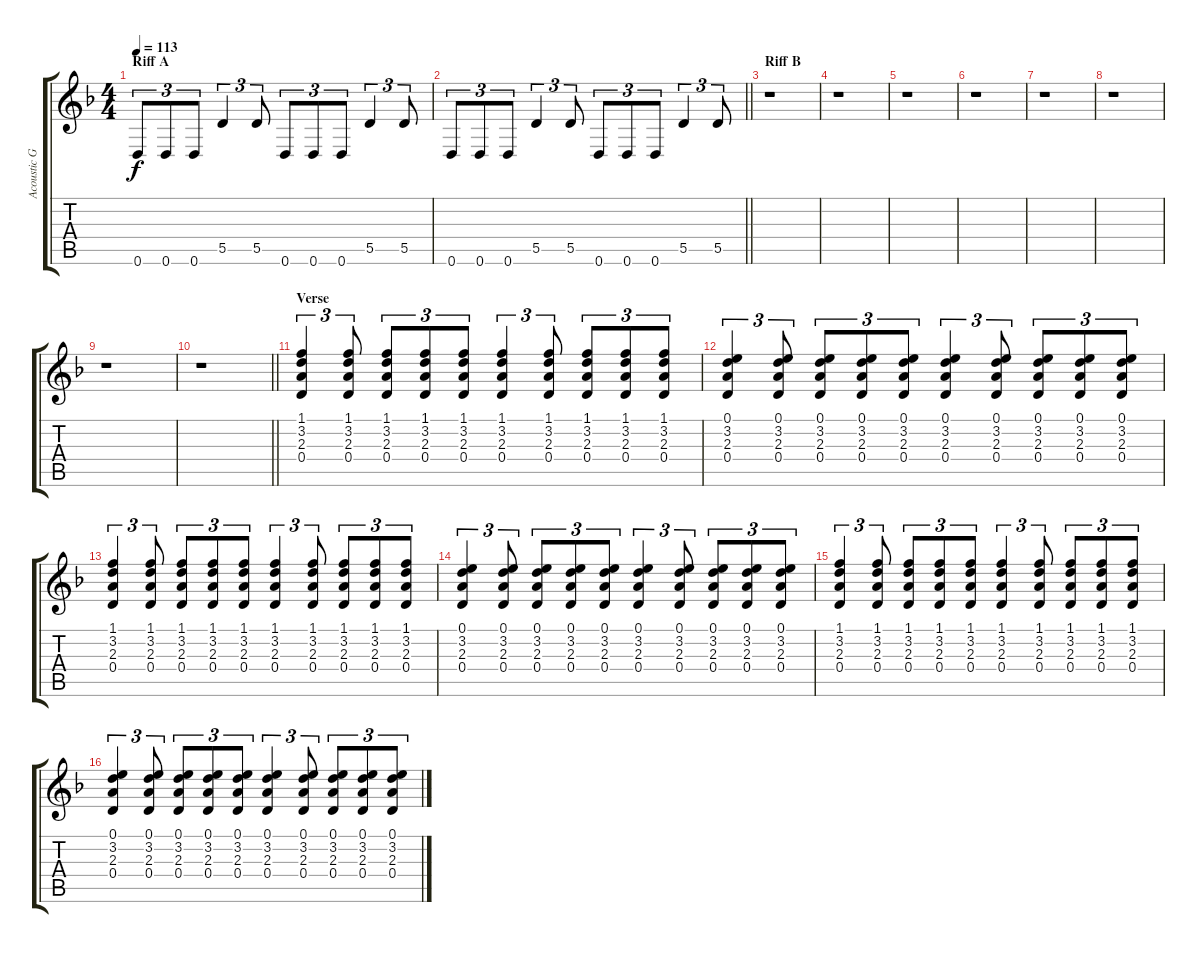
\track ("Acoustic Guitar" "Acoustic G") {instrument acousticguitarsteel}
\staff {score tabs}
\tuning (E4 B3 G3 D3 A2 D2) {hide}
\ts (4 4)
\section ("" "Riff A")
\tempo 113
\clef g2
\ks dminor
0.6.8{tu (3 2) dy f instrument acousticguitarsteel} 0.6.8{tu (3 2)} 0.6.8{tu (3 2)} 5.5.4{tu (3 2)} 5.5.8{tu (3 2)} 0.6.8{tu (3 2)} 0.6.8{tu (3 2)} 0.6.8{tu (3 2)} 5.5.4{tu (3 2)} 5.5.8{tu (3 2)} |
\barLineRight lightlight
0.6.8{tu (3 2)} 0.6.8{tu (3 2)} 0.6.8{tu (3 2)} 5.5.4{tu (3 2)} 5.5.8{tu (3 2)} 0.6.8{tu (3 2)} 0.6.8{tu (3 2)} 0.6.8{tu (3 2)} 5.5.4{tu (3 2)} 5.5.8{tu (3 2)} |
\section ("" "Riff B")
r.1 |
r.1 |
r.1 |
r.1 |
r.1 |
r.1 |
r.1 |
\barLineRight lightlight
r.1 |
\section ("" "Verse")
(1.1 3.2 2.3 0.4).4{tu (3 2) volume 6 balance 13} (1.1 3.2 2.3 0.4).8{tu (3 2)} (1.1 3.2 2.3 0.4).8{tu (3 2)} (1.1 3.2 2.3 0.4).8{tu (3 2)} (1.1 3.2 2.3 0.4).8{tu (3 2)} (1.1 3.2 2.3 0.4).4{tu (3 2)} (1.1 3.2 2.3 0.4).8{tu (3 2)} (1.1 3.2 2.3 0.4).8{tu (3 2)} (1.1 3.2 2.3 0.4).8{tu (3 2)} (1.1 3.2 2.3 0.4).8{tu (3 2)} |
(0.1 3.2 2.3 0.4).4{tu (3 2)} (0.1 3.2 2.3 0.4).8{tu (3 2)} (0.1 3.2 2.3 0.4).8{tu (3 2)} (0.1 3.2 2.3 0.4).8{tu (3 2)} (0.1 3.2 2.3 0.4).8{tu (3 2)} (0.1 3.2 2.3 0.4).4{tu (3 2)} (0.1 3.2 2.3 0.4).8{tu (3 2)} (0.1 3.2 2.3 0.4).8{tu (3 2)} (0.1 3.2 2.3 0.4).8{tu (3 2)} (0.1 3.2 2.3 0.4).8{tu (3 2)} |
(1.1 3.2 2.3 0.4).4{tu (3 2)} (1.1 3.2 2.3 0.4).8{tu (3 2)} (1.1 3.2 2.3 0.4).8{tu (3 2)} (1.1 3.2 2.3 0.4).8{tu (3 2)} (1.1 3.2 2.3 0.4).8{tu (3 2)} (1.1 3.2 2.3 0.4).4{tu (3 2)} (1.1 3.2 2.3 0.4).8{tu (3 2)} (1.1 3.2 2.3 0.4).8{tu (3 2)} (1.1 3.2 2.3 0.4).8{tu (3 2)} (1.1 3.2 2.3 0.4).8{tu (3 2)} |
(0.1 3.2 2.3 0.4).4{tu (3 2)} (0.1 3.2 2.3 0.4).8{tu (3 2)} (0.1 3.2 2.3 0.4).8{tu (3 2)} (0.1 3.2 2.3 0.4).8{tu (3 2)} (0.1 3.2 2.3 0.4).8{tu (3 2)} (0.1 3.2 2.3 0.4).4{tu (3 2)} (0.1 3.2 2.3 0.4).8{tu (3 2)} (0.1 3.2 2.3 0.4).8{tu (3 2)} (0.1 3.2 2.3 0.4).8{tu (3 2)} (0.1 3.2 2.3 0.4).8{tu (3 2)} |
(1.1 3.2 2.3 0.4).4{tu (3 2)} (1.1 3.2 2.3 0.4).8{tu (3 2)} (1.1 3.2 2.3 0.4).8{tu (3 2)} (1.1 3.2 2.3 0.4).8{tu (3 2)} (1.1 3.2 2.3 0.4).8{tu (3 2)} (1.1 3.2 2.3 0.4).4{tu (3 2)} (1.1 3.2 2.3 0.4).8{tu (3 2)} (1.1 3.2 2.3 0.4).8{tu (3 2)} (1.1 3.2 2.3 0.4).8{tu (3 2)} (1.1 3.2 2.3 0.4).8{tu (3 2)} |
(0.1 3.2 2.3 0.4).4{tu (3 2)} (0.1 3.2 2.3 0.4).8{tu (3 2)} (0.1 3.2 2.3 0.4).8{tu (3 2)} (0.1 3.2 2.3 0.4).8{tu (3 2)} (0.1 3.2 2.3 0.4).8{tu (3 2)} (0.1 3.2 2.3 0.4).4{tu (3 2)} (0.1 3.2 2.3 0.4).8{tu (3 2)} (0.1 3.2 2.3 0.4).8{tu (3 2)} (0.1 3.2 2.3 0.4).8{tu (3 2)} (0.1 3.2 2.3 0.4).8{tu (3 2)}
